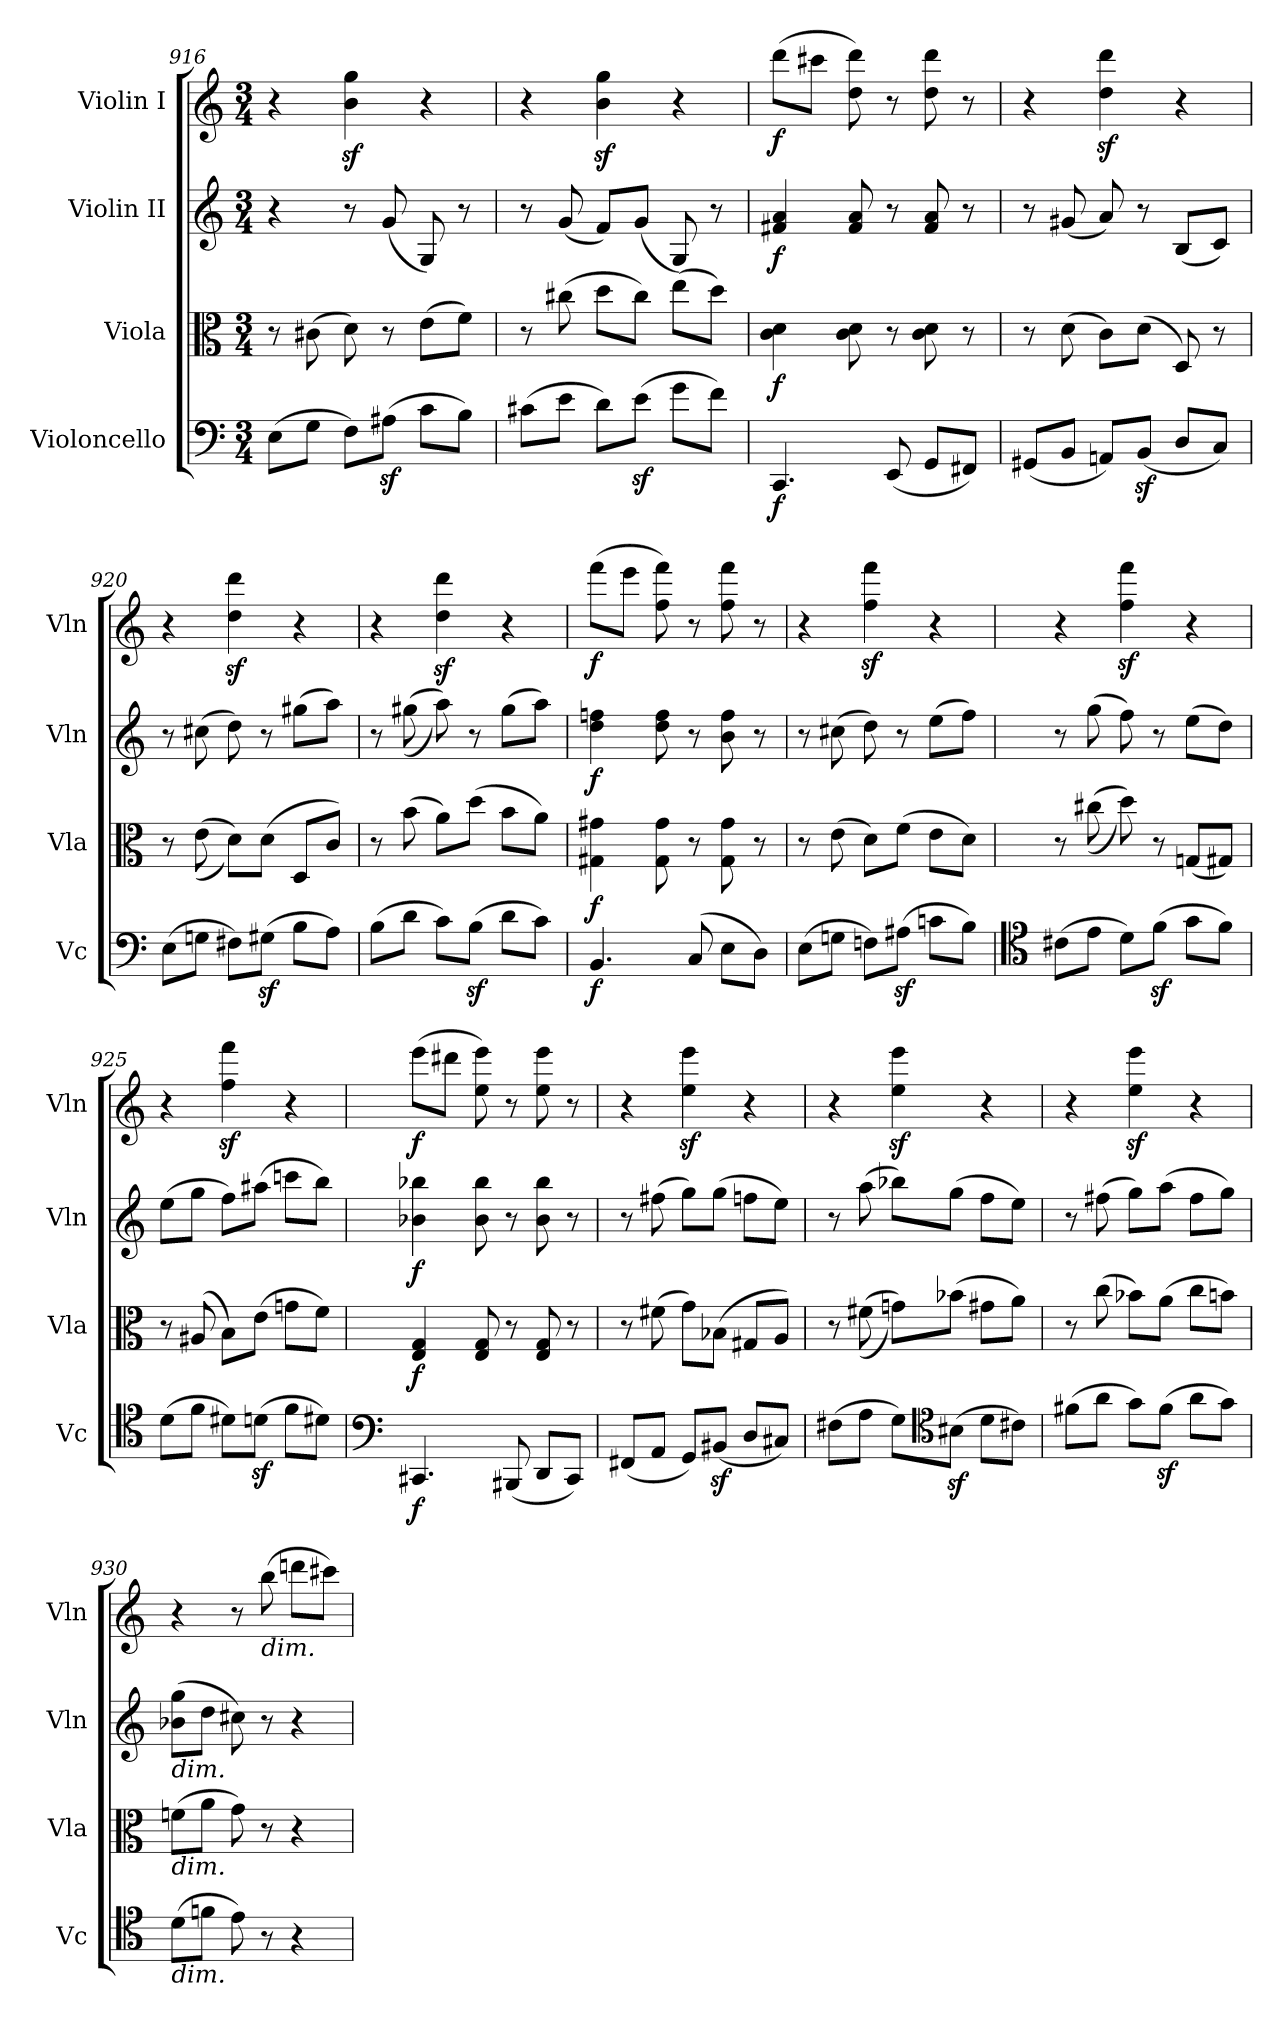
**kern	**dynam	**kern	**dynam	**kern	**dynam	**kern	**dynam
*part4	*part4	*part3	*part3	*part2	*part2	*part1	*part1
*staff4	*staff4	*staff3	*staff3	*staff2	*staff2	*staff1	*staff1
*I"Violoncello	*	*I"Viola	*	*I"Violin II	*	*I"Violin I	*
*I'Vc	*	*I'Vla	*	*I'Vln	*	*I'Vln	*
*clefF4	*	*clefC3	*	*clefG2	*	*clefG2	*
*k[]	*	*k[]	*	*k[]	*	*k[]	*
*M3/4	*	*M3/4	*	*M3/4	*	*M3/4	*
=916	=916	=916	=916	=916	=916	=916	=916
(>8E\L	.	8r	.	4r	.	4r	.
8G\J	.	(>8c#X\	.	.	.	.	.
8F\L)	.	8d\)	.	8r	.	4b\z< 4gg\z<	.
(>8A#Xz<\J	.	8r	.	(<8g/	.	.	.
8c\L	.	(>8e\L	.	8G/)	.	4r	.
8B\J)	.	8f\J)	.	8r	.	.	.
=917	=917	=917	=917	=917	=917	=917	=917
(>8c#X\L	.	8r	.	8r	.	4r	.
8e\J	.	(>8cc#X\	.	(<8g/	.	.	.
8d\L)	.	8dd\L	.	8f/L)	.	4b\z< 4gg\z<	.
(>8ez<\J	.	8cc#\J)	.	(<8g/J	.	.	.
8g\L	.	(>8ee\L	.	8G/)	.	4r	.
8f\J)	.	8dd\J)	.	8r	.	.	.
=918	=918	=918	=918	=918	=918	=918	=918
!	!LO:DY:b	!	!LO:DY:b	!	!LO:DY:b	!	!LO:DY:b
4.CC/	f	4c\ 4d\	f	4f#X/ 4a/	f	(>8ddd\L	f
.	.	.	.	.	.	8ccc#X\J	.
.	.	8c\ 8d\	.	8f#/ 8a/	.	8dd\ 8ddd\)	.
(<8EE/	.	8r	.	8r	.	8r	.
8GG/L	.	8c\ 8d\	.	8f#/ 8a/	.	8dd\ 8ddd\	.
8FF#X/J)	.	8r	.	8r	.	8r	.
=919	=919	=919	=919	=919	=919	=919	=919
(<8GG#X/L	.	8r	.	8r	.	4r	.
8BB/J	.	(>8d\	.	(<8g#X/	.	.	.
8AAn/L)	.	8c\L)	.	8a/)	.	4dd\z< 4ddd\z<	.
(<8BBz</J	.	(>8d\J	.	8r	.	.	.
8D/L	.	8D/)	.	(<8B/L	.	4r	.
8C/J)	.	8r	.	8c/J)	.	.	.
=920	=920	=920	=920	=920	=920	=920	=920
(>8E\L	.	8r	.	8r	.	4r	.
8Gn\J	.	(>(>8e\	.	(>8cc#X\	.	.	.
8F#X\L)	.	8d\L))	.	8dd\)	.	4dd\z< 4ddd\z<	.
(>8G#Xz<\J	.	(>8d\J	.	8r	.	.	.
8B\L	.	8D/L	.	(>8gg#X\L	.	4r	.
8A\J)	.	8c/J)	.	8aa\J)	.	.	.
=921	=921	=921	=921	=921	=921	=921	=921
(>8B\L	.	8r	.	8r	.	4r	.
8d\J	.	(>8b\	.	(>(>8gg#X\	.	.	.
8c\L)	.	8a\L)	.	8aa\))	.	4dd\z< 4ddd\z<	.
(>8Bz<\J	.	(>8dd\J	.	8r	.	.	.
8d\L	.	8b\L	.	(>8gg#\L	.	4r	.
8c\J)	.	8a\J)	.	8aa\J)	.	.	.
=922	=922	=922	=922	=922	=922	=922	=922
!	!LO:DY:b	!	!LO:DY:b	!	!LO:DY:b	!	!LO:DY:b
4.BB/	f	4G#X\ 4g#X\	f	4dd\ 4ffn\	f	(>8fff\L	f
.	.	.	.	.	.	8eee\J	.
.	.	8G#\ 8g#\	.	8dd\ 8ff\	.	8ff\ 8fff\)	.
(>8C/	.	8r	.	8r	.	8r	.
8E\L	.	8G#\ 8g#\	.	8b\ 8ff\	.	8ff\ 8fff\	.
8D\J)	.	8r	.	8r	.	8r	.
=923	=923	=923	=923	=923	=923	=923	=923
(>8E\L	.	8r	.	8r	.	4r	.
8Gn\J	.	(>8e\	.	(>8cc#X\	.	.	.
8Fn\L)	.	8d\L)	.	8dd\)	.	4ff\z< 4fff\z<	.
(>8A#Xz<\J	.	(>8f\J	.	8r	.	.	.
8cn\L	.	8e\L	.	(>8ee\L	.	4r	.
8B\J)	.	8d\J)	.	8ff\J)	.	.	.
=924	=924	=924	=924	=924	=924	=924	=924
*clefC4	*	*	*	*	*	*	*
(>8c#X\L	.	8r	.	8r	.	4r	.
8e\J	.	(>(>8cc#X\	.	(>8gg\	.	.	.
8d\L)	.	8dd\))	.	8ff\)	.	4ff\z< 4fff\z<	.
(>8fz<\J	.	8r	.	8r	.	.	.
8g\L	.	(<8Gn/L	.	(>8ee\L	.	4r	.
8f\J)	.	8G#X/J)	.	8dd\J)	.	.	.
=925	=925	=925	=925	=925	=925	=925	=925
(>8d\L	.	8r	.	(>8ee\L	.	4r	.
8f\J	.	(>8A#X/	.	8gg\J	.	.	.
8d#X\L)	.	8B\L)	.	8ff\L)	.	4ff\z< 4fff\z<	.
(>8dnz<\J	.	(>8e\J	.	(>8aa#X\J	.	.	.
8f\L	.	8gn\L	.	8cccn\L	.	4r	.
8d#X\J)	.	8f\J)	.	8bb\J)	.	.	.
=926	=926	=926	=926	=926	=926	=926	=926
*clefF4	*	*	*	*	*	*	*
!	!LO:DY:b	!	!LO:DY:b	!	!LO:DY:b	!	!LO:DY:b
4.CC#X/	f	4E/ 4G/	f	4b-X\ 4bb-X\	f	(>8eee\L	f
.	.	.	.	.	.	8ddd#X\J	.
.	.	8E/ 8G/	.	8b-\ 8bb-\	.	8ee\ 8eee\)	.
(<8BBB#X/	.	8r	.	8r	.	8r	.
8DD/L	.	8E/ 8G/	.	8b-\ 8bb-\	.	8ee\ 8eee\	.
8CC#/J)	.	8r	.	8r	.	8r	.
=927	=927	=927	=927	=927	=927	=927	=927
(<8FF#X/L	.	8r	.	8r	.	4r	.
8AA/J	.	(>8f#X\	.	(>8ff#X\	.	.	.
8GG/L)	.	8g\L)	.	8gg\L)	.	4ee\z< 4eee\z<	.
(<8BB#Xz</J	.	(>8B-X\J	.	(>8gg\J	.	.	.
8D/L	.	8G#X/L	.	8ffn\L	.	4r	.
8C#X/J)	.	8A/J)	.	8ee\J)	.	.	.
=928	=928	=928	=928	=928	=928	=928	=928
(>8F#X\L	.	8r	.	8r	.	4r	.
8A\J	.	(>(>8f#X\	.	(>8aa\	.	.	.
8G\L)	.	8gn\L))	.	8bb-X\L)	.	4ee\z< 4eee\z<	.
*clefC4	*	*	*	*	*	*	*
(>8B#Xz<\J	.	(>8b-X\J	.	(>8gg\J	.	.	.
8d\L	.	8g#X\L	.	8ff\L	.	4r	.
8c#X\J)	.	8a\J)	.	8ee\J)	.	.	.
=929	=929	=929	=929	=929	=929	=929	=929
(>8f#X\L	.	8r	.	8r	.	4r	.
8a\J	.	(>8cc\	.	(>8ff#X\	.	.	.
8g\L)	.	8b-X\L)	.	8gg\L)	.	4ee\z< 4eee\z<	.
(>8f#z<\J	.	(>8a\J	.	(>8aa\J	.	.	.
8a\L	.	8cc\L	.	8ff#\L	.	4r	.
8g\J)	.	8bn\J)	.	8gg\J)	.	.	.
=930	=930	=930	=930	=930	=930	=930	=930
!	!	!	!	!LO:TX:b:i:t=dim.	!	!	!
!	!	!LO:TX:b:i:t=dim.	!	!	!	!	!
!LO:TX:b:i:t=dim.	!	!	!	!	!	!	!
(>8d\L	.	(>8fn\L	.	(>8b-X\ 8gg\L	.	4r	.
8fn\J	.	8a\J	.	8dd\J	.	.	.
8e\)	.	8g\)	.	8cc#X\)	.	8r	.
!	!	!	!	!	!	!LO:TX:b:i:t=dim.	!
8r	.	8r	.	8r	.	(>8bb\	.
4r	.	4r	.	4r	.	8dddn\L	.
.	.	.	.	.	.	8ccc#X\J)	.
=	=	=	=	=	=	=	=
*-	*-	*-	*-	*-	*-	*-	*-
